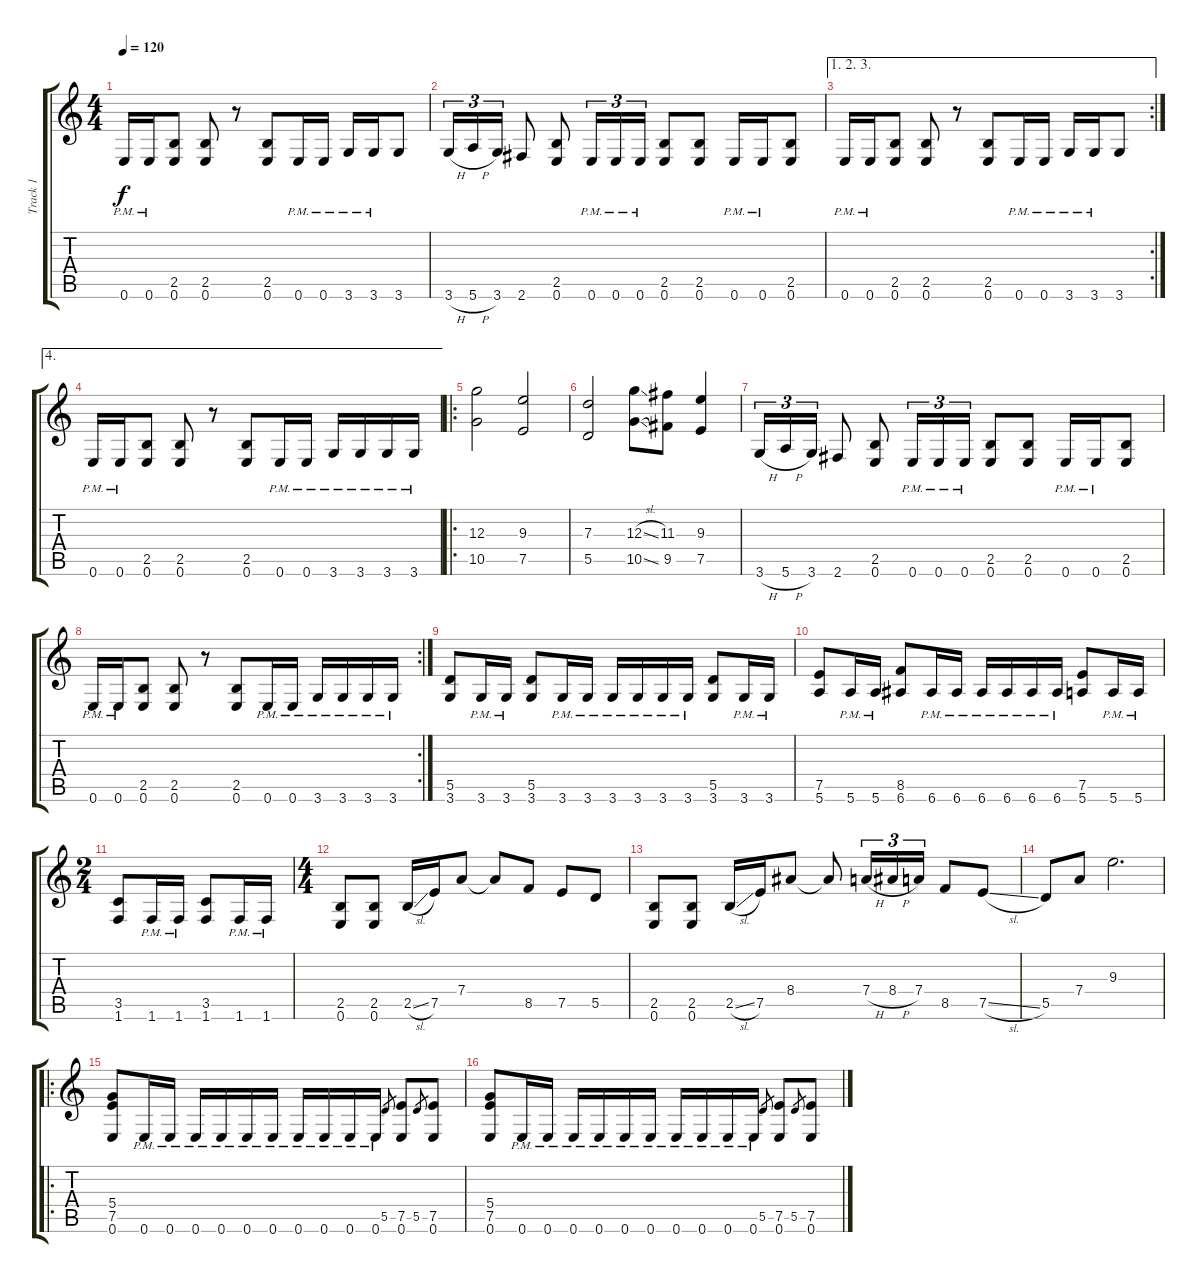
\track ("Track 1" "Track 1") {instrument distortionguitar}
\staff {score tabs}
\tuning (E4 B3 G3 D3 A2 E2) {hide}
\ts (4 4)
\tempo 120
\clef g2
\ks c
0.6{pm}.16{dy f} 0.6{pm}.16 (2.5 0.6).8 (2.5 0.6).8 r.8 (2.5 0.6).8 0.6{pm}.16 0.6{pm}.16 3.6{pm}.16 3.6{pm}.16 3.6.8 |
3.6{h}.16{tu (3 2)} 5.6{h}.16{tu (3 2)} 3.6.16{tu (3 2)} 2.6.8 (2.5 0.6).8 0.6{pm}.16{tu (3 2)} 0.6{pm}.16{tu (3 2)} 0.6{pm}.16{tu (3 2)} (2.5 0.6).8 (2.5 0.6).8 0.6{pm}.16 0.6{pm}.16 (2.5 0.6).8 |
\ae (1 2 3)
\rc 2
0.6{pm}.16 0.6{pm}.16 (2.5 0.6).8 (2.5 0.6).8 r.8 (2.5 0.6).8 0.6{pm}.16 0.6{pm}.16 3.6{pm}.16 3.6{pm}.16 3.6.8 |
\ae 4
0.6{pm}.16 0.6{pm}.16 (2.5 0.6).8 (2.5 0.6).8 r.8 (2.5 0.6).8 0.6{pm}.16 0.6{pm}.16 3.6{pm}.16 3.6{pm}.16 3.6{pm}.16 3.6{pm}.16 |
\ro
(12.3 10.5).2 (9.3 7.5).2 |
(7.3 5.5).2 (12.3{sl} 10.5{sl}).8 (11.3 9.5).8 (9.3 7.5).4 |
3.6{h}.16{tu (3 2)} 5.6{h}.16{tu (3 2)} 3.6.16{tu (3 2)} 2.6.8 (2.5 0.6).8 0.6{pm}.16{tu (3 2)} 0.6{pm}.16{tu (3 2)} 0.6{pm}.16{tu (3 2)} (2.5 0.6).8 (2.5 0.6).8 0.6{pm}.16 0.6{pm}.16 (2.5 0.6).8 |
\rc 2
0.6{pm}.16 0.6{pm}.16 (2.5 0.6).8 (2.5 0.6).8 r.8 (2.5 0.6).8 0.6{pm}.16 0.6{pm}.16 3.6{pm}.16 3.6{pm}.16 3.6{pm}.16 3.6{pm}.16 |
(5.5 3.6).8 3.6{pm}.16 3.6{pm}.16 (5.5 3.6).8 3.6{pm}.16 3.6{pm}.16 3.6{pm}.16 3.6{pm}.16 3.6{pm}.16 3.6{pm}.16 (5.5 3.6).8 3.6{pm}.16 3.6{pm}.16 |
(7.5 5.6).8 5.6{pm}.16 5.6{pm}.16 (8.5 6.6).8 6.6{pm}.16 6.6{pm}.16 6.6{pm}.16 6.6{pm}.16 6.6{pm}.16 6.6{pm}.16 (7.5 5.6).8 5.6{pm}.16 5.6{pm}.16 |
\ts (2 4)
(3.5 1.6).8 1.6{pm}.16 1.6{pm}.16 (3.5 1.6).8 1.6{pm}.16 1.6{pm}.16 |
\ts (4 4)
(2.5 0.6).8 (2.5 0.6).8 2.5{sl}.16 7.5.16 7.4.8 7.4{t}.8 8.5.8 7.5.8 5.5.8 |
(2.5 0.6).8 (2.5 0.6).8 2.5{sl}.16 7.5.16 8.4.8 8.4{t}.8 7.4{h}.16{tu (3 2)} 8.4{h}.16{tu (3 2)} 7.4.16{tu (3 2)} 8.5.8 7.5{sl}.8 |
5.5.8 7.4.8 9.3.2{d} |
\ro
(5.4 7.5 0.6).8 0.6{pm}.16 0.6{pm}.16 0.6{pm}.16 0.6{pm}.16 0.6{pm}.16 0.6{pm}.16 0.6{pm}.16 0.6{pm}.16 0.6{pm}.16 0.6{pm}.16 5.5.8{gr} (7.5 0.6).8 5.5.8{gr} (7.5 0.6).8 |
(5.4 7.5 0.6).8 0.6{pm}.16 0.6{pm}.16 0.6{pm}.16 0.6{pm}.16 0.6{pm}.16 0.6{pm}.16 0.6{pm}.16 0.6{pm}.16 0.6{pm}.16 0.6{pm}.16 5.5.8{gr} (7.5 0.6).8 5.5.8{gr} (7.5 0.6).8
